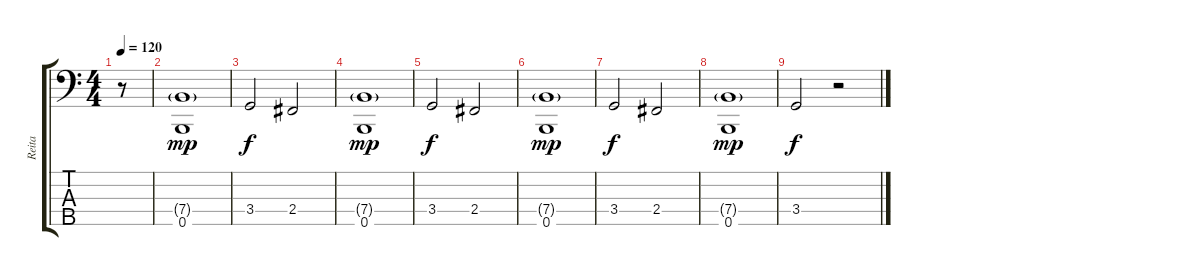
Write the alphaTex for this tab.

\track ("Reita" "Reita") {instrument electricbasspick}
\staff {score tabs}
\tuning (G2 D2 A1 E1 B0) {hide}
\ts (4 4)
\tempo 120
\clef f4
\ks c
r.8{dy f} |
(7.4{g} 0.5).1{dy mp} |
3.4.2{dy f} 2.4.2 |
(7.4{g} 0.5).1{dy mp} |
3.4.2{dy f} 2.4.2 |
(7.4{g} 0.5).1{dy mp} |
3.4.2{dy f} 2.4.2 |
(7.4{g} 0.5).1{dy mp} |
3.4.2{dy f} r.2
